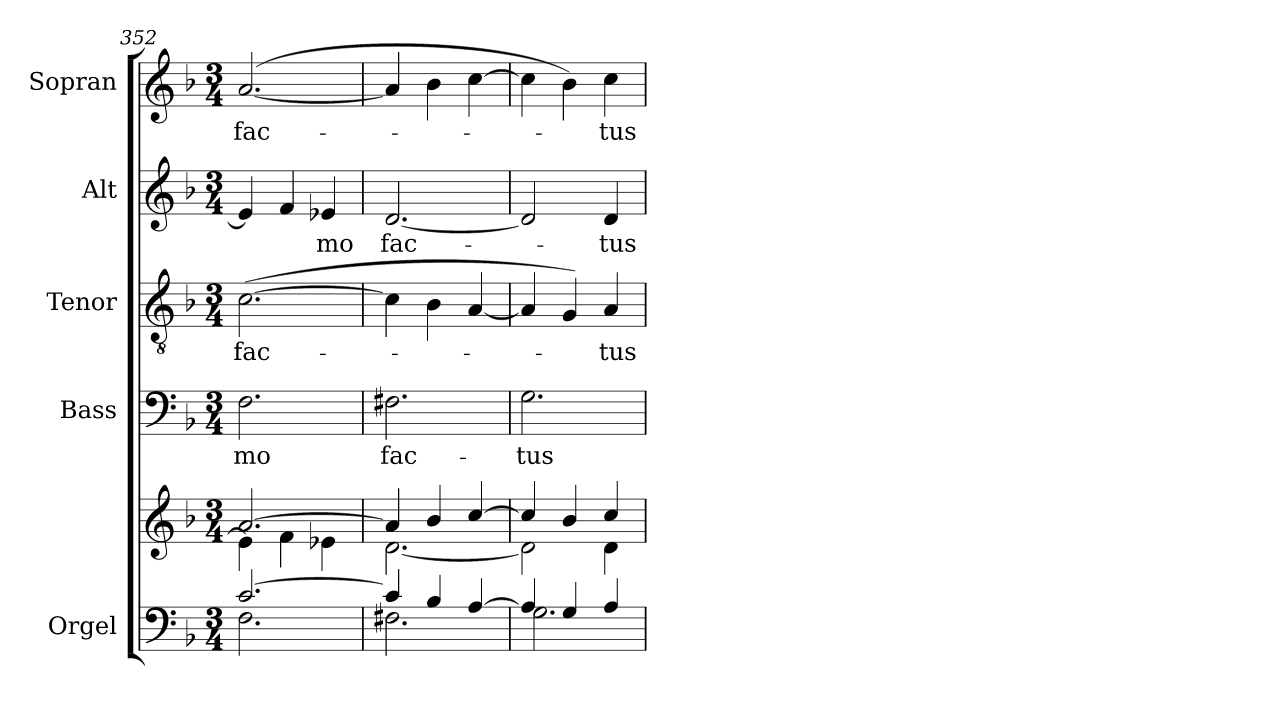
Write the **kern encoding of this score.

**kern	**kern	**kern	**text	**kern	**text	**kern	**text	**kern	**text
*part5	*part5	*part4	*part4	*part3	*part3	*part2	*part2	*part1	*part1
*staff6	*staff5	*staff4	*staff4	*staff3	*staff3	*staff2	*staff2	*staff1	*staff1
*I"Orgel	*	*I"Bass	*	*I"Tenor	*	*I"Alt	*	*I"Sopran	*
*I'Org.	*	*I'B	*	*I'T	*	*I'A	*	*I'S	*
*clefF4	*clefG2	*clefF4	*	*clefGv2	*	*clefG2	*	*clefG2	*
*k[b-]	*k[b-]	*k[b-]	*	*k[b-]	*	*k[b-]	*	*k[b-]	*
*F:	*F:	*F:	*	*F:	*	*F:	*	*F:	*
*M3/4	*M3/4	*M3/4	*	*M3/4	*	*M3/4	*	*M3/4	*
=352	=352	=352	=352	=352	=352	=352	=352	=352	=352
*^	*^	*	*	*	*	*	*	*	*
!	!	!	!	!	!LO:LY:b	!	!LO:LY:b	!	!	!	!LO:LY:b
[>2.c!/	2.F!\	[>2.a!/	4e!\]	2.F\	-mo	(>[2.c\	fac-	4e/]	.	([2.a/	fac-
.	.	.	4f!\	.	.	.	.	4f/	.	.	.
!	!	!	!	!	!	!	!	!	!LO:LY:b	!	!
.	.	.	4e-X!\	.	.	.	.	4e-X/	-mo	.	.
=353	=353	=353	=353	=353	=353	=353	=353	=353	=353	=353	=353
!	!	!	!	!	!LO:LY:b	!	!	!	!LO:LY:b	!	!
4c!/]	2.F#X!\	4a!/]	[<2.d!\	2.F#X\	fac-	4c\]	.	[2.d/	fac-	4a/]	.
4B-!/	.	4b-!/	.	.	.	4B-\	.	.	.	4b-\	.
[>4A!/	.	[>4cc!/	.	.	.	[4A/	.	.	.	[4cc\	.
!!LO:PB:g=z
=354	=354	=354	=354	=354	=354	=354	=354	=354	=354	=354	=354
!	!	!	!	!	!LO:LY:b	!	!	!	!	!	!
4A!/]	2.G!\	4cc!/]	2d!\]	2.G\	-tus	4A/]	.	2d/]	.	4cc\]	.
4G!/	.	4b-!/	.	.	.	4G/)	.	.	.	4b-\)	.
!	!	!	!	!	!	!	!LO:LY:b	!	!LO:LY:b	!	!LO:LY:b
4A!/	.	4cc!/	4d!\	.	.	4A/	-tus	4d/	-tus	4cc\	-tus
*v	*v	*	*	*	*	*	*	*	*	*	*
*	*v	*v	*	*	*	*	*	*	*	*
=	=	=	=	=	=	=	=	=	=
*-	*-	*-	*-	*-	*-	*-	*-	*-	*-
